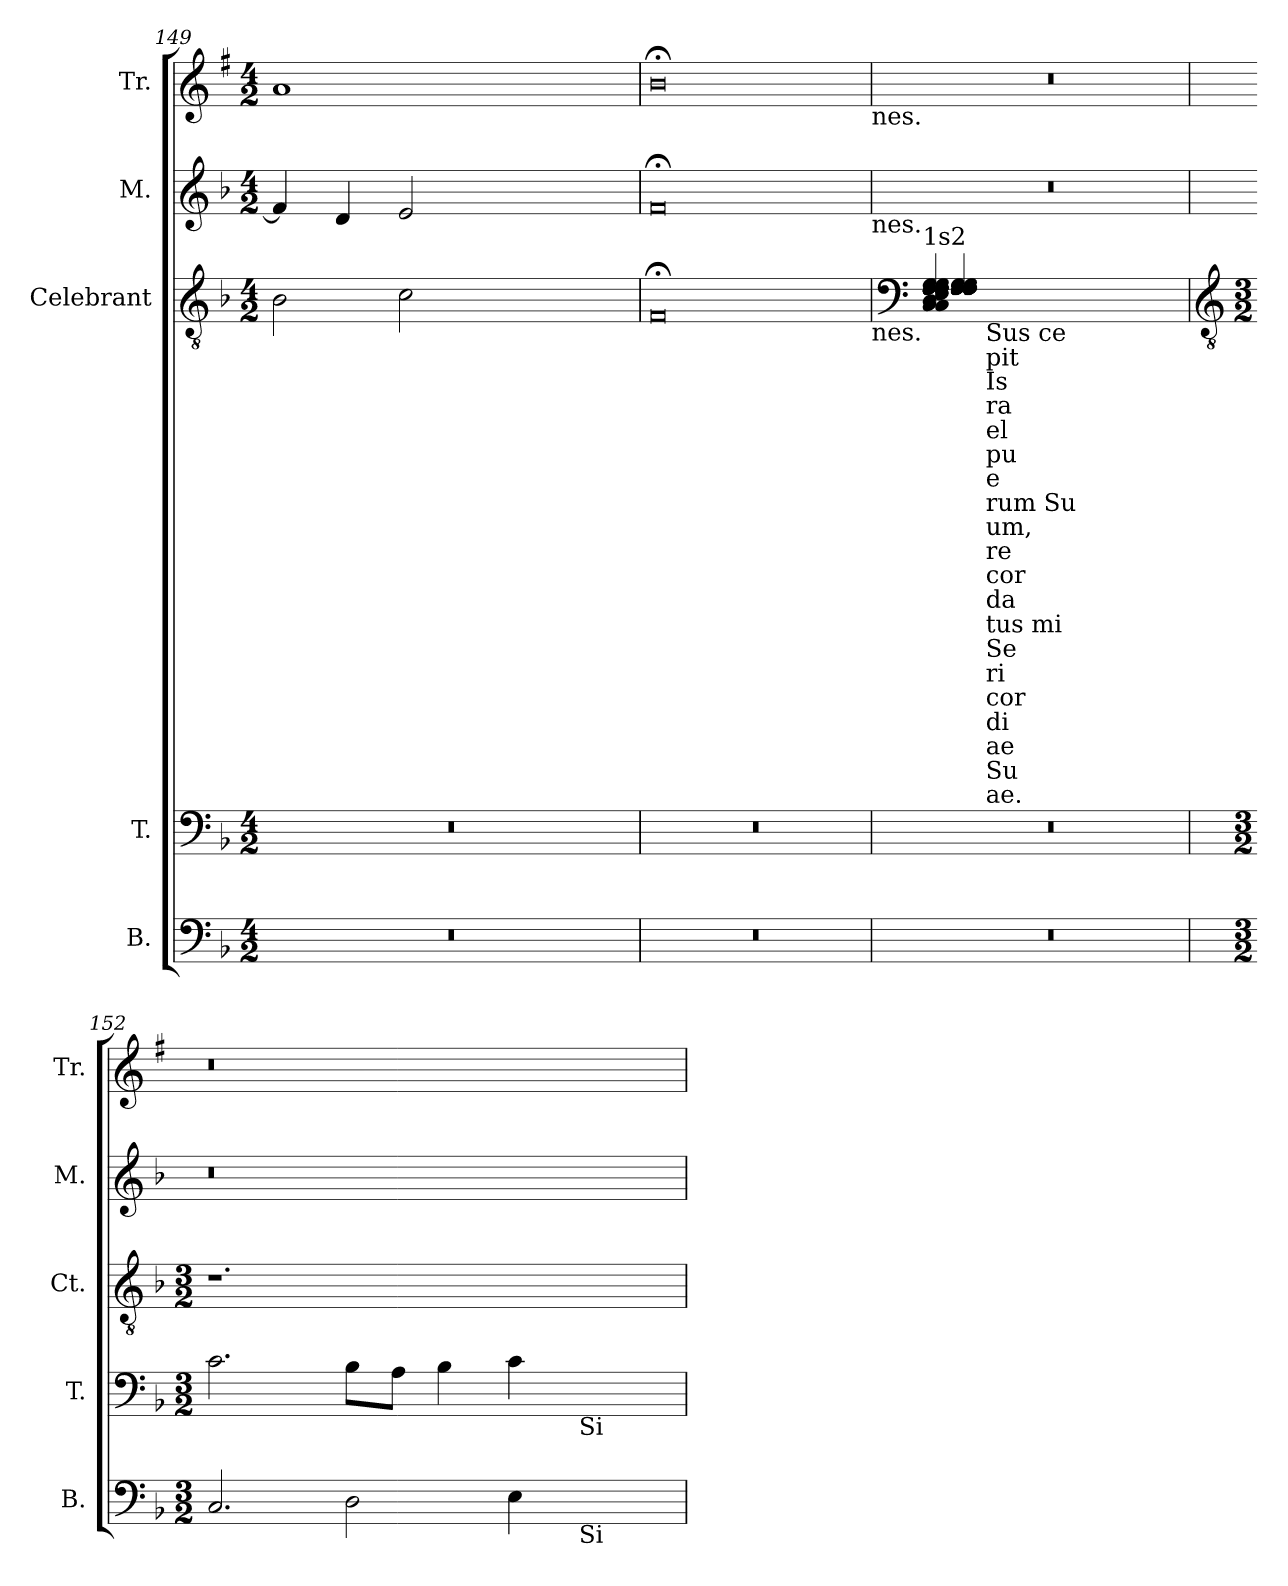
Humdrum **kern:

**kern	**kern	**kern	**kern	**kern
*part5	*part4	*part3	*part2	*part1
*staff5	*staff4	*staff3	*staff2	*staff1
*I"B.	*I"T.	*I"Celebrant	*I"M.	*I"Tr.
*I'B.	*I'T.	*I'Ct.	*I'M.	*I'Tr.
*clefF4	*clefF4	*clefGv2	*clefG2	*clefG2
*	*	*	*	*ITrd1c2
*k[b-]	*k[b-]	*k[b-]	*k[b-]	*k[b-]
*F:	*F:	*F:	*F:	*F:
*M4/2	*M4/2	*M4/2	*M4/2	*M4/2
=149	=149	=149	=149	=149
0r	0r	2B-\	4f/]	1g
.	.	.	4d/	.
.	.	2c\	2e/	.
.	.	1ryy	1ryy	1ryy
=150	=150	=150	=150	=150
0r	0r	0F;	0f;	0a;
!	!	!	!	!LO:TX:b:t=nes.
!	!	!	!LO:TX:b:t=nes.	!
!	!	!LO:TX:b:t=nes.	!	!
!!LO:LB:g=z
=151	=151	=151	=151	=151
*	*	*clefF4	*	*
*	*	*^	*	*
!	!	!LO:TX:a:t=1s2	!	!	!
0r	0r	(4C/ 4C/ 4D/ 4E/ 4F/ 4F/ 4F/ 4F/ 4F/ 4F/ 4G/ 4G/	(4F/ 4F/ 4F/ 4F/ 4F/ 4F/ 4F/ 4F/ 4F/ 4F/ 4G/ 4G/	0r	0r
!	!	!LO:TX:b:t=Sus ce	!	!	!
!	!	!LO:TX:b:t=pit	!	!	!
!	!	!LO:TX:b:t=Is	!	!	!
!	!	!LO:TX:b:t=ra	!	!	!
!	!	!LO:TX:b:t=el	!	!	!
!	!	!LO:TX:b:t=pu	!	!	!
!	!	!LO:TX:b:t=e	!	!	!
!	!	!LO:TX:b:t=rum Su	!	!	!
!	!	!LO:TX:b:t=um,	!	!	!
!	!	!LO:TX:b:t=re	!	!	!
!	!	!LO:TX:b:t=cor	!	!	!
!	!	!LO:TX:b:t=da	!	!	!
!	!	!LO:TX:b:t=tus mi	!	!	!
!	!	!LO:TX:b:t=Se	!	!	!
!	!	!LO:TX:b:t=ri	!	!	!
!	!	!LO:TX:b:t=cor	!	!	!
!	!	!LO:TX:b:t=di	!	!	!
!	!	!LO:TX:b:t=ae	!	!	!
!	!	!LO:TX:b:t=Su	!	!	!
!	!	!LO:TX:b:t=ae.	!	!	!
.	.	1..ryy	1..ryy	.	.
*	*	*v	*v	*	*
!!LO:LB:g=z
=152	=152	=152	=152	=152
*	*	*clefGv2	*	*
*M3/2	*M3/2	*M3/2	*	*
*	*	*^	*	*
!	!	!LO:TX:a:t=1s4	!	!	!
!	!	!LO:N:vis=1	!	!	!
*	*	*v	*v	*	*
2.C/	2.c\	1.r	0r	0r
2D\	8B-\L	.	.	.
.	8A\J	.	.	.
.	4B-\	.	.	.
4E\	4c\	.	.	.
!	!LO:TX:b:t=Si	!	!	!
!LO:TX:b:t=Si	!	!	!	!
2ryy	2ryy	2ryy	.	.
=	=	=	=	=
*-	*-	*-	*-	*-
